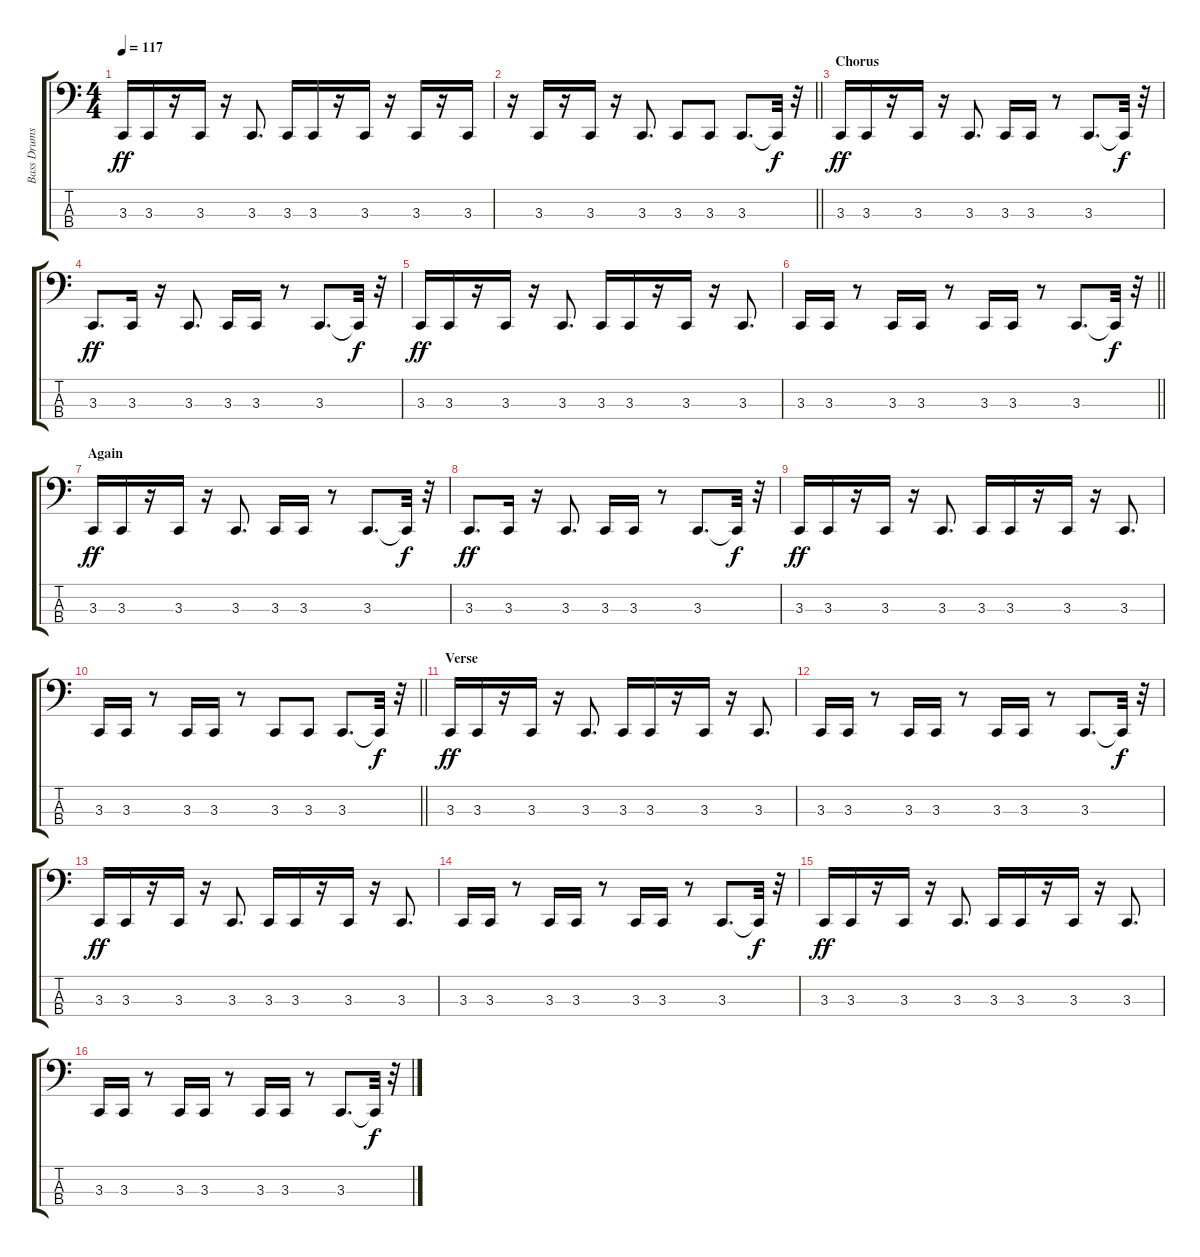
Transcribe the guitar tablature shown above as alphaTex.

\track ("Bass Drums" "Bass Drums") {instrument drawbarorgan}
\staff {score tabs}
\tuning (G2 D2 A1 E1) {hide}
\ts (4 4)
\tempo 117
\clef f4
\ks c
3.3.16{dy ff} 3.3.16 r.16 3.3.16 r.16 3.3.8{d} 3.3.16 3.3.16 r.16 3.3.16 r.16 3.3.16 r.16 3.3.16 |
\barLineRight lightlight
r.16 3.3.16 r.16 3.3.16 r.16 3.3.8{d} 3.3.8 3.3.8 3.3.8{d} 3.3{t}.32{dy f} r.32 |
\section ("" "Chorus")
3.3.16{dy ff} 3.3.16 r.16 3.3.16 r.16 3.3.8{d} 3.3.16 3.3.16 r.8 3.3.8{d} 3.3{t}.32{dy f} r.32 |
3.3.8{d dy ff} 3.3.16 r.16 3.3.8{d} 3.3.16 3.3.16 r.8 3.3.8{d} 3.3{t}.32{dy f} r.32 |
3.3.16{dy ff} 3.3.16 r.16 3.3.16 r.16 3.3.8{d} 3.3.16 3.3.16 r.16 3.3.16 r.16 3.3.8{d} |
\barLineRight lightlight
3.3.16 3.3.16 r.8 3.3.16 3.3.16 r.8 3.3.16 3.3.16 r.8 3.3.8{d} 3.3{t}.32{dy f} r.32 |
\section ("" "Again")
3.3.16{dy ff} 3.3.16 r.16 3.3.16 r.16 3.3.8{d} 3.3.16 3.3.16 r.8 3.3.8{d} 3.3{t}.32{dy f} r.32 |
3.3.8{d dy ff} 3.3.16 r.16 3.3.8{d} 3.3.16 3.3.16 r.8 3.3.8{d} 3.3{t}.32{dy f} r.32 |
3.3.16{dy ff} 3.3.16 r.16 3.3.16 r.16 3.3.8{d} 3.3.16 3.3.16 r.16 3.3.16 r.16 3.3.8{d} |
\barLineRight lightlight
3.3.16 3.3.16 r.8 3.3.16 3.3.16 r.8 3.3.8 3.3.8 3.3.8{d} 3.3{t}.32{dy f} r.32 |
\section ("" "Verse")
3.3.16{dy ff} 3.3.16 r.16 3.3.16 r.16 3.3.8{d} 3.3.16 3.3.16 r.16 3.3.16 r.16 3.3.8{d} |
3.3.16 3.3.16 r.8 3.3.16 3.3.16 r.8 3.3.16 3.3.16 r.8 3.3.8{d} 3.3{t}.32{dy f} r.32 |
3.3.16{dy ff} 3.3.16 r.16 3.3.16 r.16 3.3.8{d} 3.3.16 3.3.16 r.16 3.3.16 r.16 3.3.8{d} |
3.3.16 3.3.16 r.8 3.3.16 3.3.16 r.8 3.3.16 3.3.16 r.8 3.3.8{d} 3.3{t}.32{dy f} r.32 |
3.3.16{dy ff} 3.3.16 r.16 3.3.16 r.16 3.3.8{d} 3.3.16 3.3.16 r.16 3.3.16 r.16 3.3.8{d} |
3.3.16 3.3.16 r.8 3.3.16 3.3.16 r.8 3.3.16 3.3.16 r.8 3.3.8{d} 3.3{t}.32{dy f} r.32
